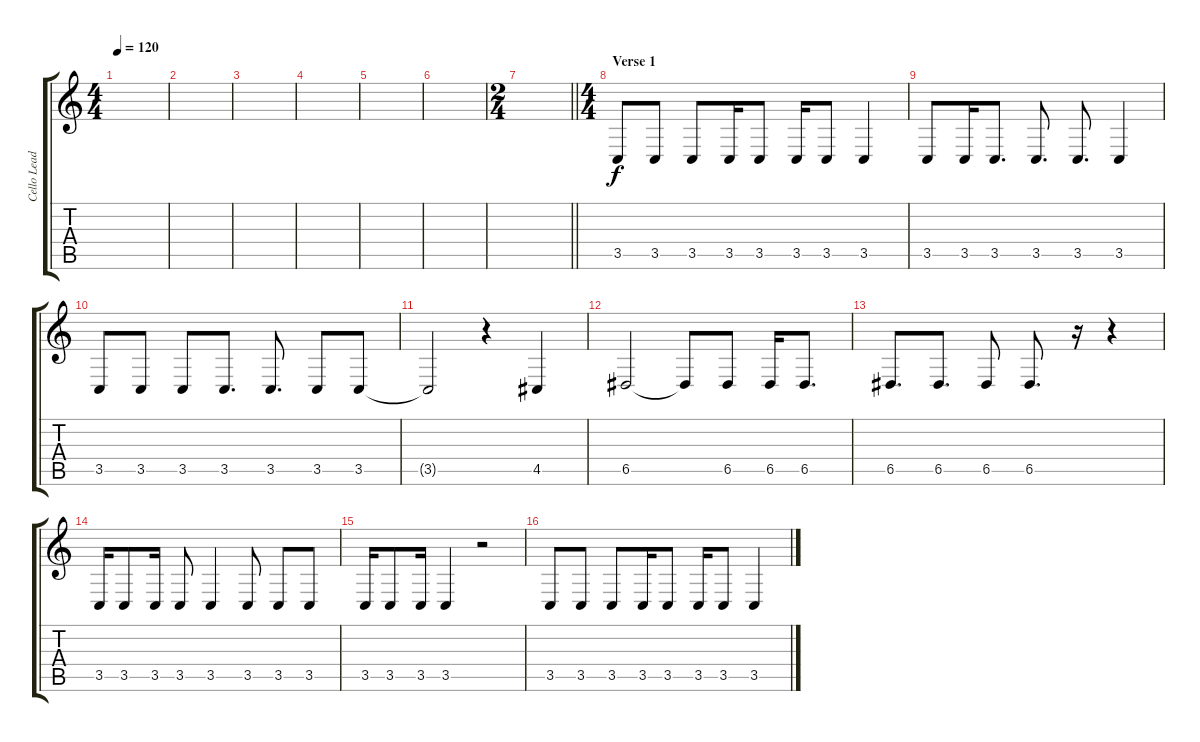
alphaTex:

\track ("Cello Lead" "Cello Lead") {instrument cello}
\staff {score tabs}
\tuning (E4 B3 G3 D3 A2 E2) {hide}
\ts (4 4)
\tempo 120
\clef g2
\ks c
|
|
|
|
|
|
\ts (2 4)
\barLineRight lightlight
|
\ts (4 4)
\section ("" "Verse 1")
3.5.8{instrument guitarfretnoise} 3.5.8 3.5.8 3.5.16 3.5.8 3.5.16 3.5.8 3.5.4 |
3.5.8 3.5.16 3.5.8{d} 3.5.8{d} 3.5.8{d} 3.5.4 |
3.5.8 3.5.8 3.5.8 3.5.8{d} 3.5.8{d} 3.5.8 3.5.8 |
3.5{t}.2 r.4 4.5.4 |
6.5.2 6.5{t}.8 6.5.8 6.5.16 6.5.8{d} |
6.5.8{d} 6.5.8{d} 6.5.8 6.5.8{d} r.16 r.4 |
3.5.16 3.5.8 3.5.16 3.5.8 3.5.4 3.5.8 3.5.8 3.5.8 |
3.5.16 3.5.8 3.5.16 3.5.4 r.2 |
3.5.8 3.5.8 3.5.8 3.5.16 3.5.8 3.5.16 3.5.8 3.5.4
